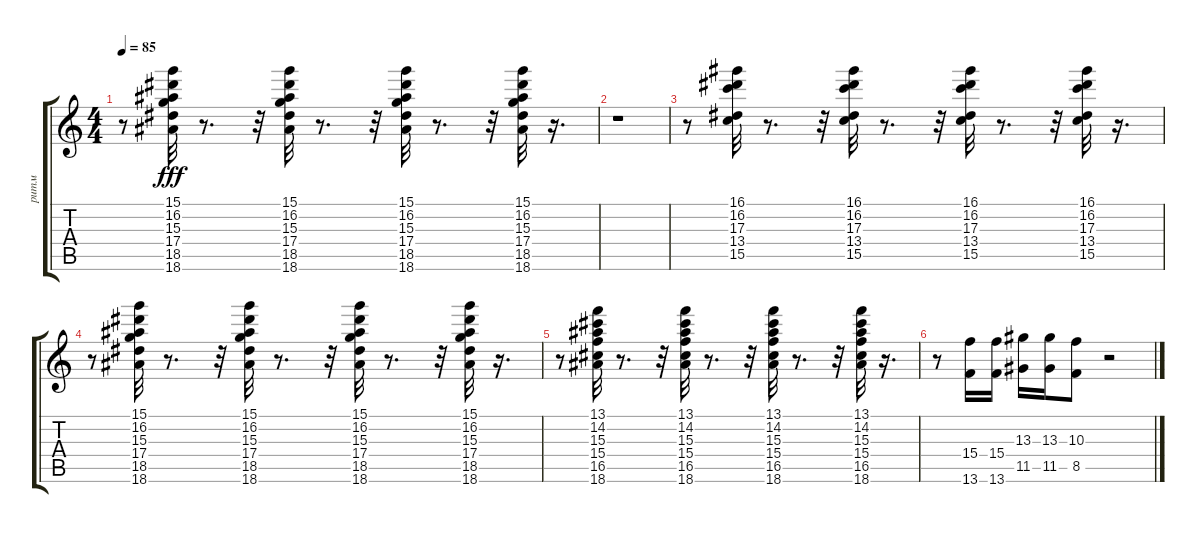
\track ("ритм" "ритм") {instrument acousticguitarsteel}
\staff {score tabs}
\tuning (E4 B3 G3 D3 A2 E2) {hide}
\ts (4 4)
\tempo 85
\clef g2
\ks c
r.8{dy fff} (15.1 16.2 15.3 17.4 18.5 18.6).32 r.8{d} r.32 (15.1 16.2 15.3 17.4 18.5 18.6).32 r.8{d} r.32 (15.1 16.2 15.3 17.4 18.5 18.6).32 r.8{d} r.32 (15.1 16.2 15.3 17.4 18.5 18.6).32 r.16{d} |
r.1 |
r.8 (16.1 16.2 17.3 13.4 15.5).32 r.8{d} r.32 (16.1 16.2 17.3 13.4 15.5).32 r.8{d} r.32 (16.1 16.2 17.3 13.4 15.5).32 r.8{d} r.32 (16.1 16.2 17.3 13.4 15.5).32 r.16{d} |
r.8 (15.1 16.2 15.3 17.4 18.5 18.6).32 r.8{d} r.32 (15.1 16.2 15.3 17.4 18.5 18.6).32 r.8{d} r.32 (15.1 16.2 15.3 17.4 18.5 18.6).32 r.8{d} r.32 (15.1 16.2 15.3 17.4 18.5 18.6).32 r.16{d} |
r.8 (13.1 14.2 15.3 15.4 16.5 18.6).32 r.8{d} r.32 (13.1 14.2 15.3 15.4 16.5 18.6).32 r.8{d} r.32 (13.1 14.2 15.3 15.4 16.5 18.6).32 r.8{d} r.32 (13.1 14.2 15.3 15.4 16.5 18.6).32 r.16{d} |
r.8 (15.4 13.6).16 (15.4 13.6).16 (13.3 11.5).16 (13.3 11.5).16 (10.3 8.5).8 r.2
